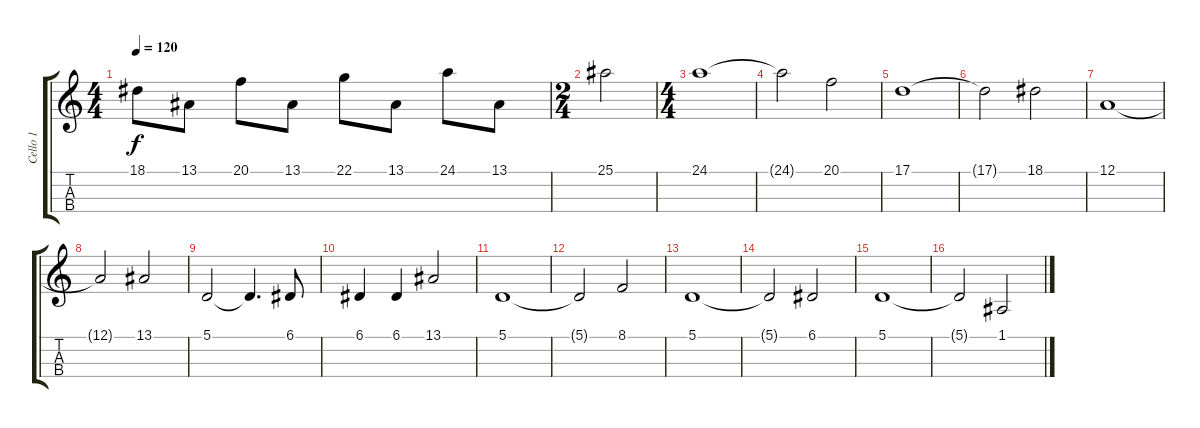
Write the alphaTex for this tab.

\track ("Cello 1" "Cello 1") {instrument cello}
\staff {score tabs}
\tuning (A3 D3 G2 C2) {hide}
\ts (4 4)
\tempo 120
\clef g2
\ks c
18.1.8{dy f} 13.1.8 20.1.8 13.1.8 22.1.8 13.1.8 24.1.8 13.1.8 |
\ts (2 4)
25.1.2 |
\ts (4 4)
24.1.1 |
24.1{t}.2 20.1.2 |
17.1.1 |
17.1{t}.2 18.1.2 |
12.1.1 |
12.1{t}.2 13.1.2 |
5.1.2 5.1{t}.4{d} 6.1.8 |
6.1.4 6.1.4 13.1.2 |
5.1.1 |
5.1{t}.2 8.1.2 |
5.1.1 |
5.1{t}.2 6.1.2 |
5.1.1 |
5.1{t}.2 1.1.2
